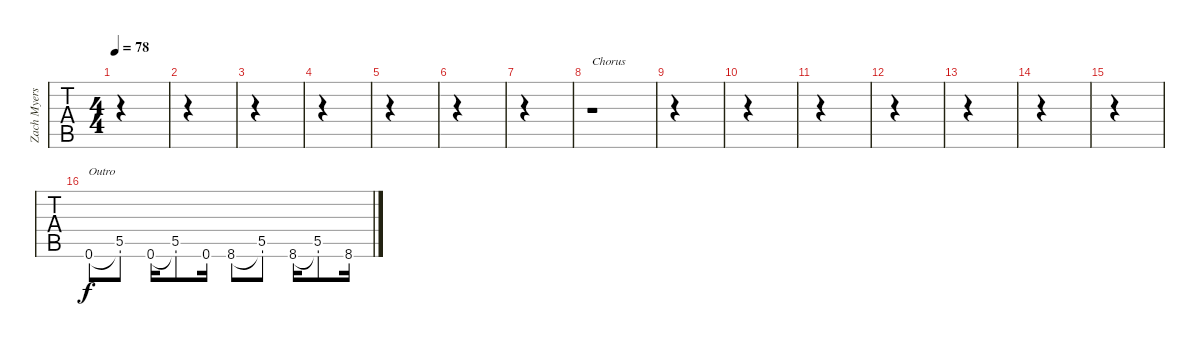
\track ("Zach Myers (Clean)" "Zach Myers") {instrument electricguitarclean}
\staff {tabs}
\tuning (E4 B3 G3 D3 A2 D2) {hide}
\ts (4 4)
\tempo 78
\clef g2
\ks c
|
|
|
|
|
|
|
r.1{txt "Chorus"} |
|
|
|
|
|
|
|
0.6.8{txt "Outro"} (5.5 0.6{t}).8 0.6.16 (5.5 0.6{t}).8 0.6.16 8.6.8 (5.5 8.6{t}).8 8.6.16 (5.5 8.6{t}).8 8.6.16
